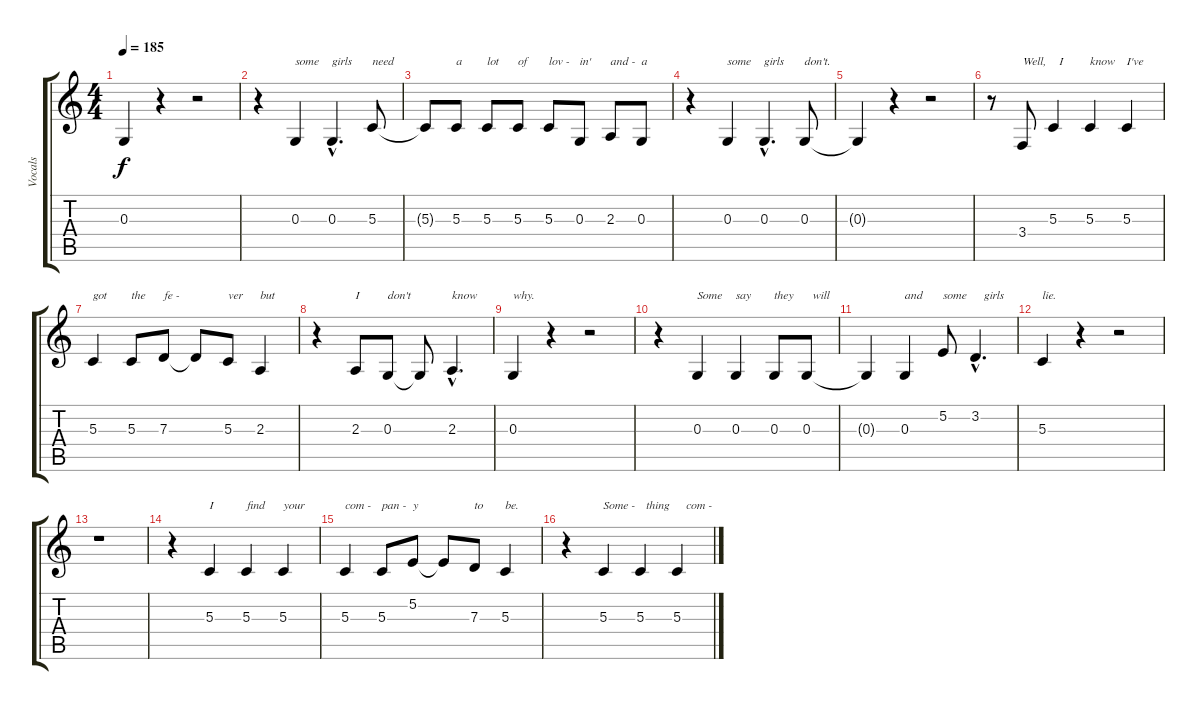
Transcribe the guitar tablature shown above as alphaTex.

\track ("Vocals" "Vocals") {instrument englishhorn}
\staff {score tabs}
\tuning (E4 B3 G3 D3 A2 E2) {hide}
\ts (4 4)
\tempo 185
\clef g2
\ks c
0.3{t}.4{dy f} r.4 r.2 |
r.4 0.3.4{txt "some"} 0.3{hac}.4{d txt "girls"} 5.3.8{txt "need"} |
5.3{t}.8 5.3.8{txt "a"} 5.3.8{txt "lot"} 5.3.8{txt "of"} 5.3.8{txt "lov -"} 0.3.8{txt "in'"} 2.3.8{txt "and -"} 0.3.8{txt "a"} |
r.4 0.3.4{txt "some"} 0.3{hac}.4{d txt "girls"} 0.3.8{txt "don't."} |
0.3{t}.4 r.4 r.2 |
r.8 3.4.8{txt "Well,"} 5.3.4{txt "  I"} 5.3.4{txt "know"} 5.3.4{txt "I've"} |
5.3.4{txt "got"} 5.3.8{txt "the"} 7.3.8{txt "fe -"} 7.3{t}.8 5.3.8{txt "ver"} 2.3.4{txt "but"} |
r.4 2.3.8{txt "I"} 0.3.8{txt "don't"} 0.3{t}.8 2.3{hac}.4{d txt "know"} |
0.3.4{txt "why."} r.4 r.2 |
r.4 0.3.4{txt "Some"} 0.3.4{txt "say"} 0.3.8{txt "they"} 0.3.8{txt "  will"} |
0.3{t}.4 0.3.4{txt "and"} 5.2.8{txt "some"} 3.2{hac}.4{d txt "   girls"} |
5.3.4{txt "lie."} r.4 r.2 |
r.1 |
r.4 5.3.4{txt "I"} 5.3.4{txt "find"} 5.3.4{txt "your"} |
5.3.4{txt "com -"} 5.3.8{txt "pan -"} 5.2.8{txt "y"} 5.2{t}.8 7.3.8{txt "to"} 5.3.4{txt "be."} |
r.4 5.3.4{txt "Some -"} 5.3.4{txt "  thing"} 5.3.4{txt "   com -"}
